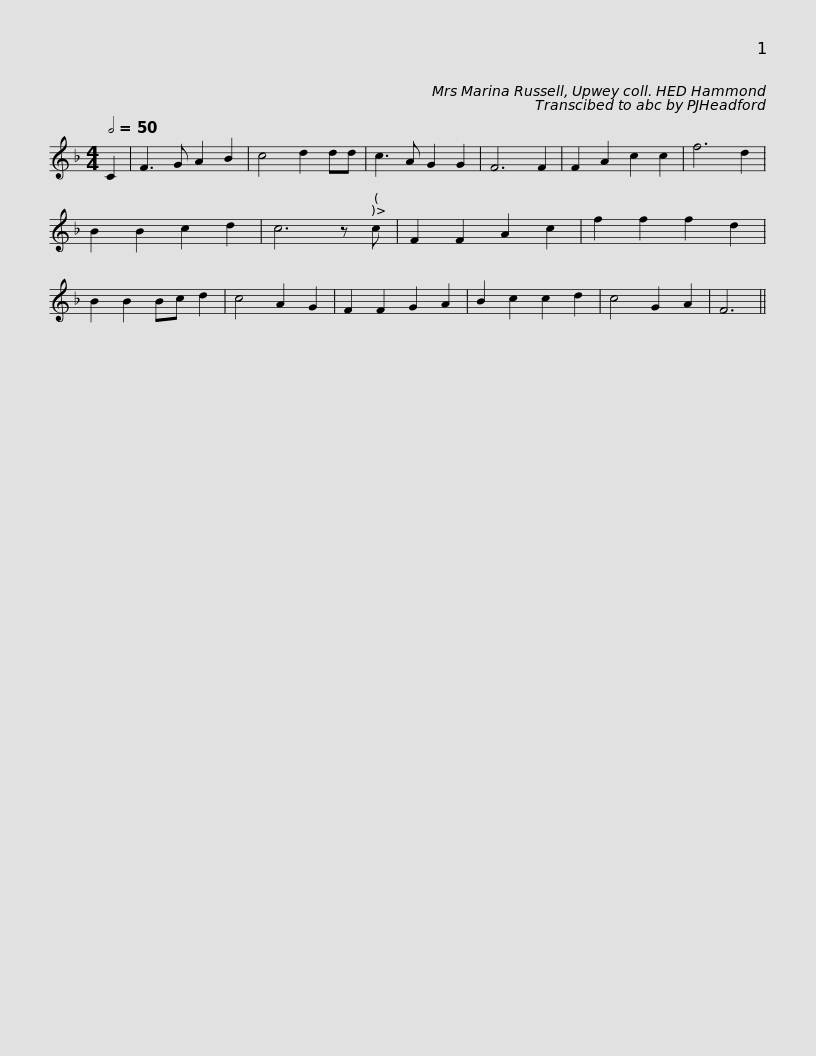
X:1
L:1/8
Q:1/2=50
M:4/4
I:linebreak $
K:F
V:1 treble
V:1
 C2 | F3 G A2 B2 | c4 d2 dd | c3 A G2 G2 | F6 F2 | %5
 F2 A2 c2 c2 | f6 d2 | B2 B2 c2 d2 | c6 z c | F2 F2 A2 c2 | %10
 f2 f2 f2 d2 |$ B2 B2 Bc d2 | c4 A2 G2 | F2 F2 G2 A2 | B2 c2 c2 d2 | %15
 c4 G2 A2 | F6 || %17
